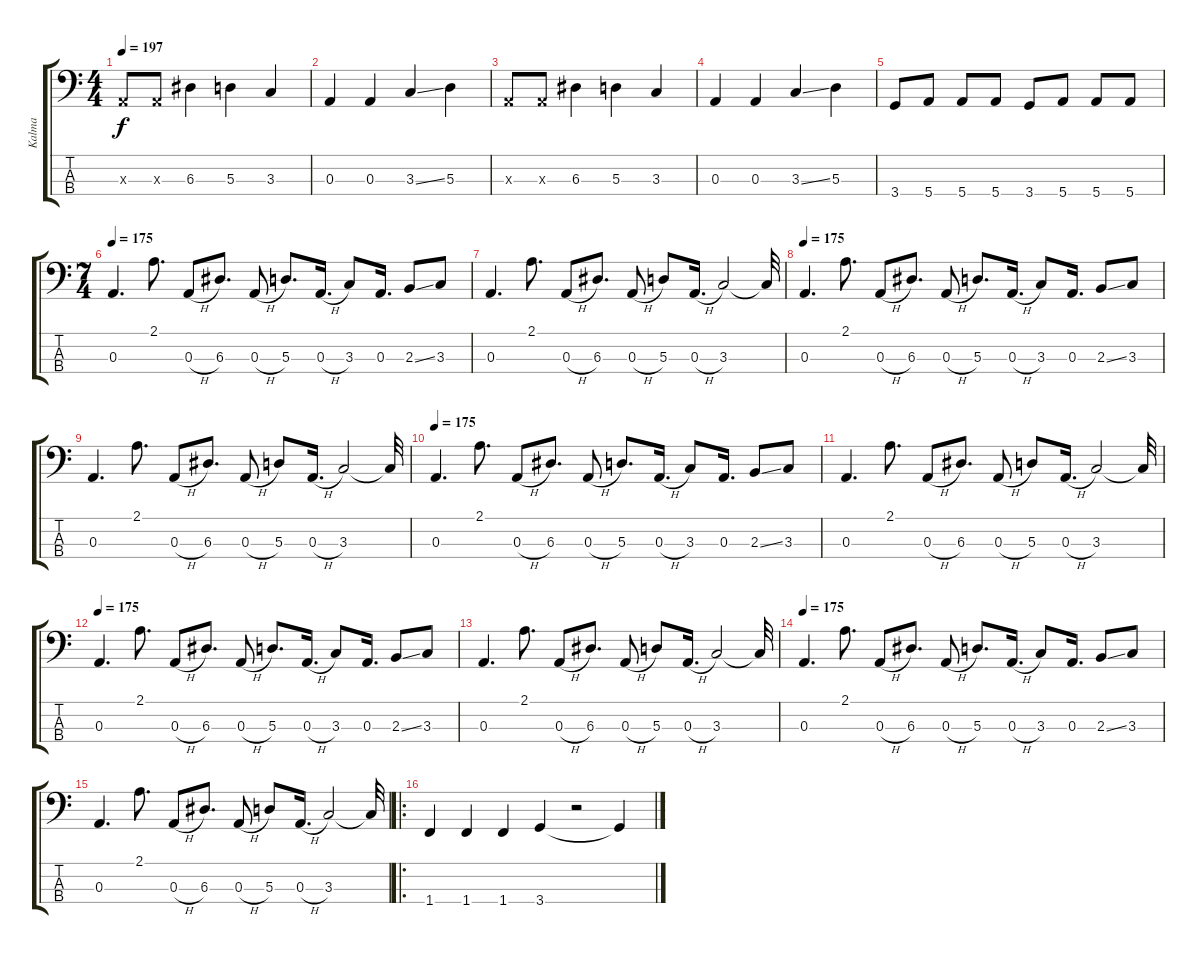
\track ("Kalma" "Kalma") {instrument electricbasspick}
\staff {score tabs}
\tuning (G2 D2 A1 E1) {hide}
\ts (4 4)
\tempo 197
\clef f4
\ks c
0.3{x}.8{dy f} 0.3{x}.8 6.3.4 5.3.4 3.3.4 |
0.3.4 0.3.4 3.3{ss}.4 5.3.4 |
0.3{x}.8 0.3{x}.8 6.3.4 5.3.4 3.3.4 |
0.3.4 0.3.4 3.3{ss}.4 5.3.4 |
3.4.8 5.4.8 5.4.8 5.4.8 3.4.8 5.4.8 5.4.8 5.4.8 |
\ts (7 4)
\tempo 175
0.3.4{d} 2.1.8{d} 0.3{h}.8 6.3.8{d} 0.3{h}.8 5.3.8{d} 0.3{h}.16{d} 3.3.8 0.3.16{d} 2.3{ss}.8 3.3.8 |
0.3.4{d} 2.1.8{d} 0.3{h}.8 6.3.8{d} 0.3{h}.8 5.3.8 0.3{h}.16{d} 3.3.2 3.3{t}.32 |
\tempo 175
0.3.4{d} 2.1.8{d} 0.3{h}.8 6.3.8{d} 0.3{h}.8 5.3.8{d} 0.3{h}.16{d} 3.3.8 0.3.16{d} 2.3{ss}.8 3.3.8 |
0.3.4{d} 2.1.8{d} 0.3{h}.8 6.3.8{d} 0.3{h}.8 5.3.8 0.3{h}.16{d} 3.3.2 3.3{t}.32 |
\tempo 175
0.3.4{d} 2.1.8{d} 0.3{h}.8 6.3.8{d} 0.3{h}.8 5.3.8{d} 0.3{h}.16{d} 3.3.8 0.3.16{d} 2.3{ss}.8 3.3.8 |
0.3.4{d} 2.1.8{d} 0.3{h}.8 6.3.8{d} 0.3{h}.8 5.3.8 0.3{h}.16{d} 3.3.2 3.3{t}.32 |
\tempo 175
0.3.4{d} 2.1.8{d} 0.3{h}.8 6.3.8{d} 0.3{h}.8 5.3.8{d} 0.3{h}.16{d} 3.3.8 0.3.16{d} 2.3{ss}.8 3.3.8 |
0.3.4{d} 2.1.8{d} 0.3{h}.8 6.3.8{d} 0.3{h}.8 5.3.8 0.3{h}.16{d} 3.3.2 3.3{t}.32 |
\tempo 175
0.3.4{d} 2.1.8{d} 0.3{h}.8 6.3.8{d} 0.3{h}.8 5.3.8{d} 0.3{h}.16{d} 3.3.8 0.3.16{d} 2.3{ss}.8 3.3.8 |
0.3.4{d} 2.1.8{d} 0.3{h}.8 6.3.8{d} 0.3{h}.8 5.3.8 0.3{h}.16{d} 3.3.2 3.3{t}.32 |
\ro
1.4.4 1.4.4 1.4.4 3.4.4 r.2 3.4{t}.4
